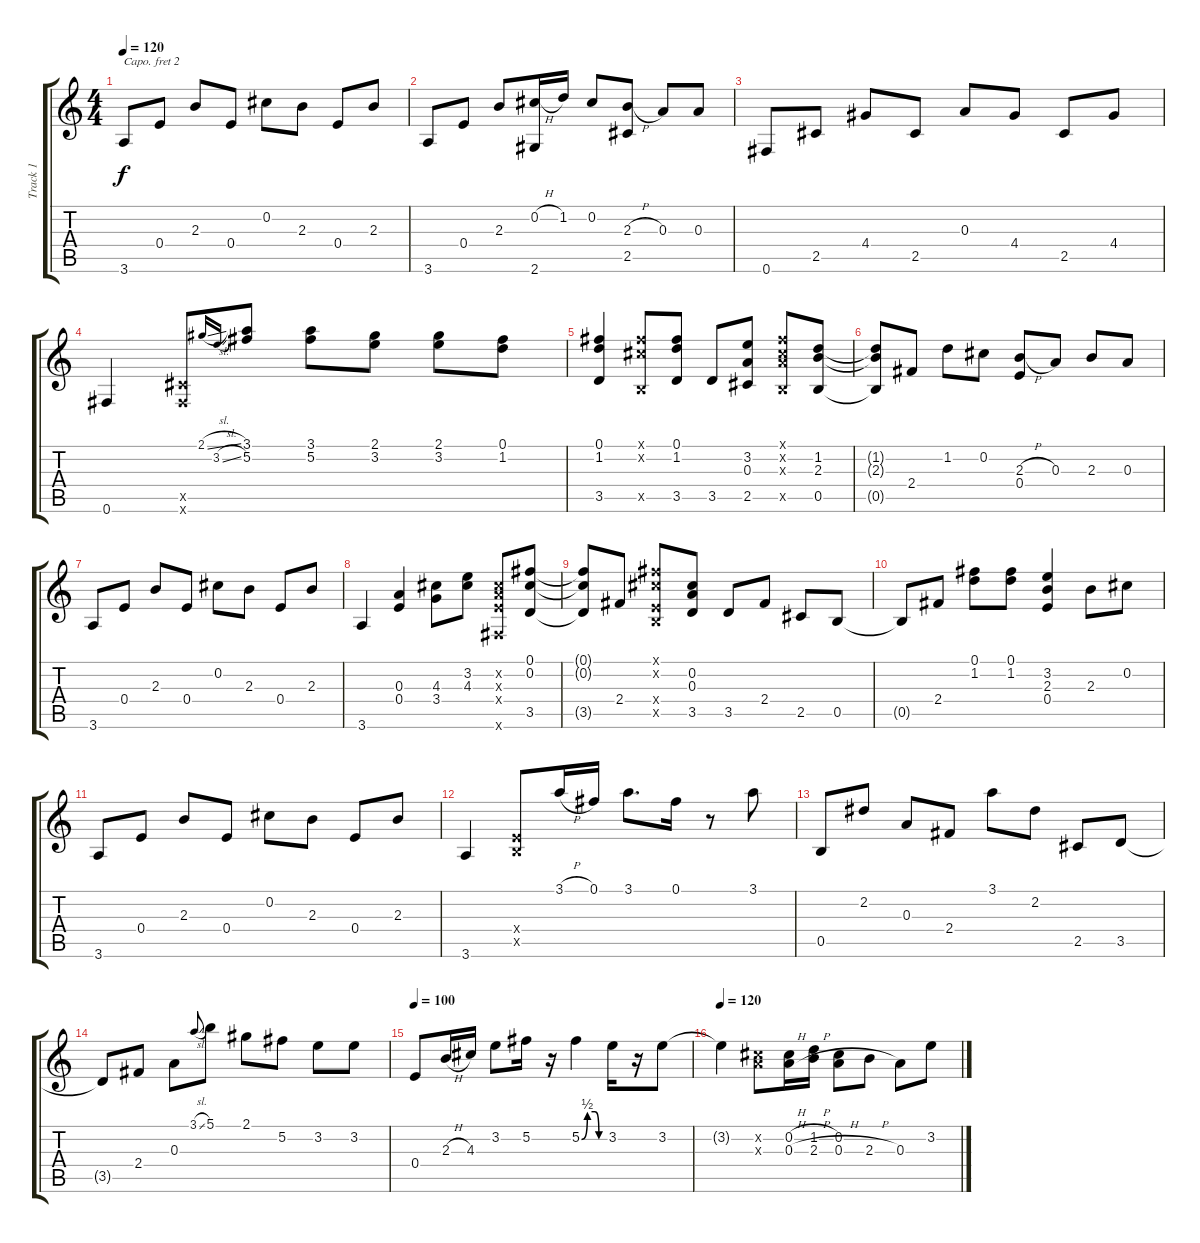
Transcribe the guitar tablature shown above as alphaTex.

\track ("Track 1" "Track 1") {instrument acousticguitarsteel}
\staff {score tabs}
\capo 2
\tuning (E4 B3 G3 D3 A2 E2) {hide}
\ts (4 4)
\tempo 120
\clef g2
\ks c
3.6.8{dy f} 0.4.8 2.3.8 0.4.8 0.2.8 2.3.8 0.4.8 2.3.8 |
3.6.8 0.4.8 2.3.8 (0.2{h} 2.6).16 1.2.16 0.2.8 (2.3{h} 2.5).8 0.3.8 0.3.8 |
0.6.8 2.5.8 4.4.8 2.5.8 0.3.8 4.4.8 2.5.8 4.4.8 |
0.6.4 (2.5{x} 0.6{x}).8 2.1{sl}.16{gr onbeat} 3.2{sl}.16{gr onbeat} (3.1 5.2).8 (3.1 5.2).8 (2.1 3.2).8 (2.1 3.2).8 (0.1 1.2).8 |
(0.1 1.2 3.5).4 (0.1{x} 0.2{x} 0.5{x}).8 (0.1 1.2 3.5).8 3.5.8 (3.2 0.3 2.5).8 (0.1{x} 0.2{x} 0.3{x} 0.5{x}).8 (1.2 2.3 0.5).8 |
(1.2{t} 2.3{t} 0.5{t}).8 2.4.8 1.2.8 0.2.8 (2.3{h} 0.4).8 0.3.8 2.3.8 0.3.8 |
3.6.8 0.4.8 2.3.8 0.4.8 0.2.8 2.3.8 0.4.8 2.3.8 |
3.6.4 (0.3 0.4).4 (4.3 3.4).8 (3.2 4.3).8 (0.2{x} 0.3{x} 0.4{x} 0.6{x}).8 (0.1 0.2 3.5).8 |
(0.1{t} 0.2{t} 3.5{t}).8 2.4.8 (0.1{x} 0.2{x} 0.4{x} 0.5{x}).8 (0.2 0.3 3.5).8 3.5.8 2.4.8 2.5.8 0.5.8 |
0.5{t}.8 2.4.8 (0.1 1.2).8 (0.1 1.2).8 (3.2 2.3 0.4).4 2.3.8 0.2.8 |
3.6.8 0.4.8 2.3.8 0.4.8 0.2.8 2.3.8 0.4.8 2.3.8 |
3.6.4 (0.4{x} 0.5{x}).8 3.1{h}.16 0.1.16 3.1.8{d} 0.1.16 r.8 3.1.8 |
0.5.8 2.2.8 0.3.8 2.4.8 3.1.8 2.2.8 2.5.8 3.5.8 |
3.5{t}.8 2.4.8 0.3.8 3.1{sl}.8{gr onbeat} 5.1.8 2.1.8 5.2.8 3.2.8 3.2.8 |
\tempo 100
0.4.8 2.3{h}.16 4.3.16 3.2.8 5.2.16 r.16 5.2{be (custom 0 0 15 2 35 2 45 0 60 0)}.4 3.2.16 r.16 3.2.8 |
\tempo 120
3.2{t}.4 (0.2{x} 0.3{x}).8 (0.2{h} 0.3{h}).16 (1.2{h} 2.3{h}).16 (0.2 0.3{h}).8 2.3{h}.8 0.3.8 3.2.8
